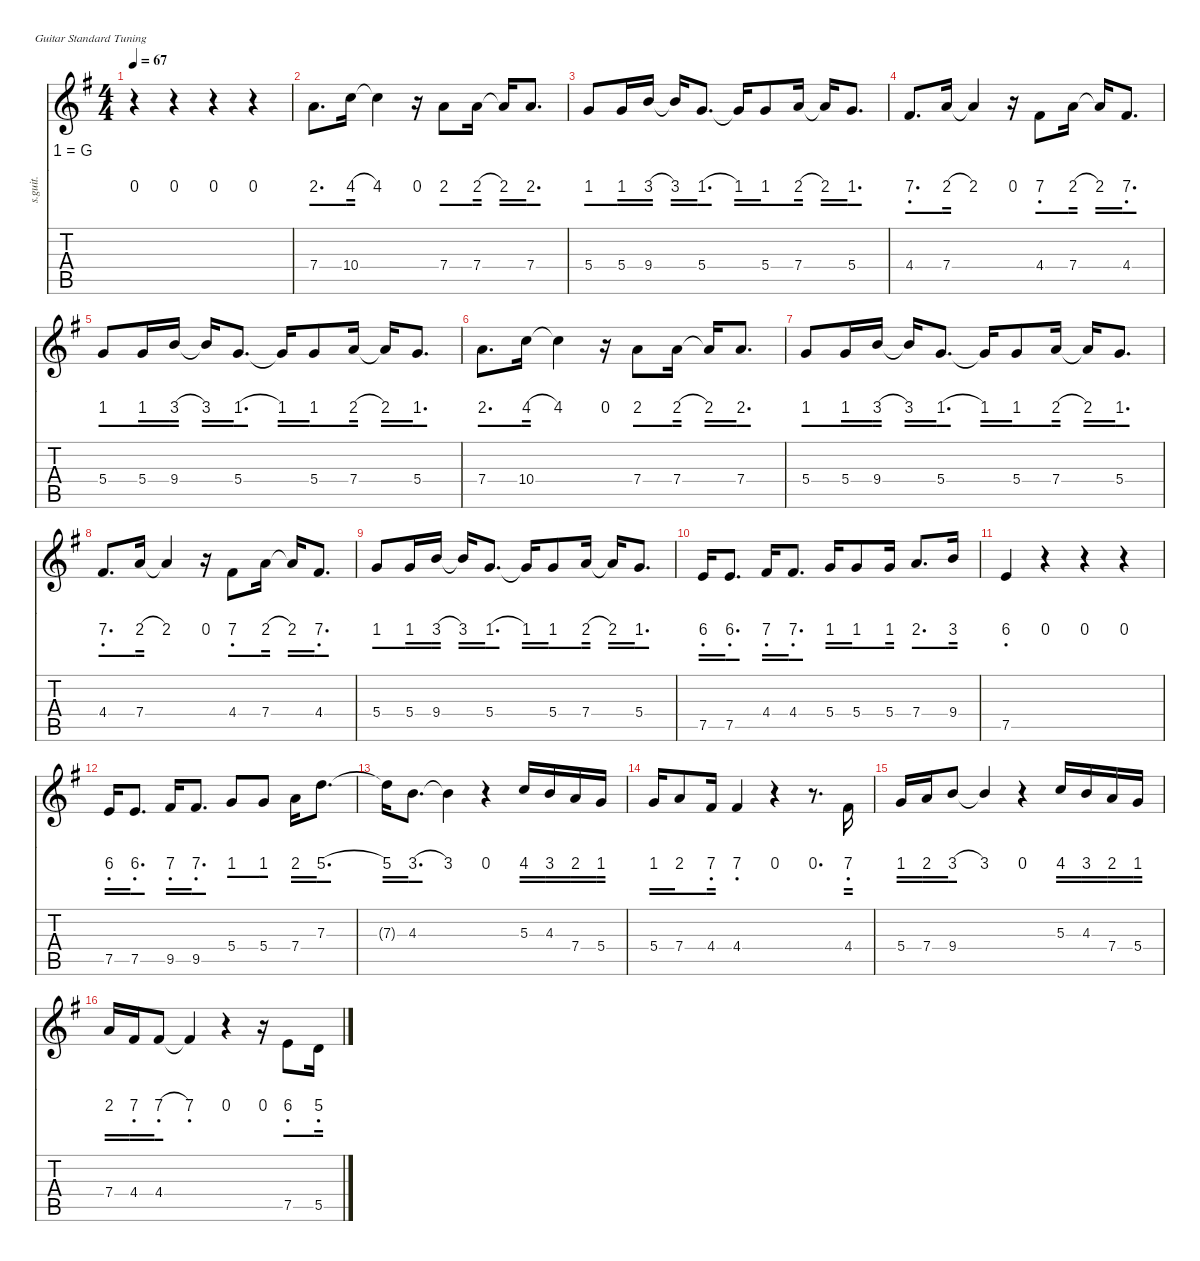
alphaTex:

\defaultSystemsLayout 4
\hideDynamics
\bracketExtendMode nobrackets
\chordDiagramsInScore
\track ("Steel Guitar" "s.guit.") {defaultSystemsLayout 4 instrument acousticguitarsteel}
\staff {score tabs numbered}
\tuning (E4 B3 G3 D3 A2 E2)
\ts (4 4)
\tempo 67
\clef g2
\ks g
r.4{dy mf instrument acousticguitarsteel beam Down} r.4{beam Down} r.4{beam Down} r.4{beam Down} |
7.4{acc forcenatural}.8{d beam Down} 10.4{acc forcenatural}.16{beam Down} 10.4{t acc forcenatural}.4{beam Down} r.16{beam Down} 7.4{acc forcenatural}.8{beam Up} 7.4{acc forcenatural}.16{beam Up} 7.4{t acc forcenatural}.16{beam Up} 7.4{acc forcenatural}.8{d beam Up} |
5.4{acc forcenatural}.8{beam Up} 5.4{acc forcenatural}.16{beam Up} 9.4{acc forcenatural}.16{beam Up} 9.4{t acc forcenatural}.16{beam Up} 5.4{acc forcenatural}.8{d beam Up} 5.4{t acc forcenatural}.16{beam Up} 5.4{acc forcenatural}.8{beam Up} 7.4{acc forcenatural}.16{beam Up} 7.4{t acc forcenatural}.16{beam Up} 5.4{acc forcenatural}.8{d beam Up} |
4.4{acc #}.8{d beam Up} 7.4{acc forcenatural}.16{beam Up} 7.4{t acc forcenatural}.4{beam Up} r.16{beam Down} 4.4{acc #}.8{beam Up} 7.4{acc forcenatural}.16{beam Up} 7.4{t acc forcenatural}.16{beam Up} 4.4{acc #}.8{d beam Up} |
5.4{acc forcenatural}.8{beam Up} 5.4{acc forcenatural}.16{beam Up} 9.4{acc forcenatural}.16{beam Up} 9.4{t acc forcenatural}.16{beam Up} 5.4{acc forcenatural}.8{d beam Up} 5.4{t acc forcenatural}.16{beam Up} 5.4{acc forcenatural}.8{beam Up} 7.4{acc forcenatural}.16{beam Up} 7.4{t acc forcenatural}.16{beam Up} 5.4{acc forcenatural}.8{d beam Up} |
7.4{acc forcenatural}.8{d beam Down} 10.4{acc forcenatural}.16{beam Down} 10.4{t acc forcenatural}.4{beam Down} r.16{beam Down} 7.4{acc forcenatural}.8{beam Up} 7.4{acc forcenatural}.16{beam Up} 7.4{t acc forcenatural}.16{beam Up} 7.4{acc forcenatural}.8{d beam Up} |
5.4{acc forcenatural}.8{beam Up} 5.4{acc forcenatural}.16{beam Up} 9.4{acc forcenatural}.16{beam Up} 9.4{t acc forcenatural}.16{beam Up} 5.4{acc forcenatural}.8{d beam Up} 5.4{t acc forcenatural}.16{beam Up} 5.4{acc forcenatural}.8{beam Up} 7.4{acc forcenatural}.16{beam Up} 7.4{t acc forcenatural}.16{beam Up} 5.4{acc forcenatural}.8{d beam Up} |
4.4{acc #}.8{d beam Up} 7.4{acc forcenatural}.16{beam Up} 7.4{t acc forcenatural}.4{beam Up} r.16{beam Down} 4.4{acc #}.8{beam Up} 7.4{acc forcenatural}.16{beam Up} 7.4{t acc forcenatural}.16{beam Up} 4.4{acc #}.8{d beam Up} |
5.4{acc forcenatural}.8{beam Up} 5.4{acc forcenatural}.16{beam Up} 9.4{acc forcenatural}.16{beam Up} 9.4{t acc forcenatural}.16{beam Up} 5.4{acc forcenatural}.8{d beam Up} 5.4{t acc forcenatural}.16{beam Up} 5.4{acc forcenatural}.8{beam Up} 7.4{acc forcenatural}.16{beam Up} 7.4{t acc forcenatural}.16{beam Up} 5.4{acc forcenatural}.8{d beam Up} |
7.5{acc forcenatural}.16{beam Up} 7.5{acc forcenatural}.8{d beam Up} 4.4{acc #}.16{beam Up} 4.4{acc #}.8{d beam Up} 5.4{acc forcenatural}.16{beam Up} 5.4{acc forcenatural}.8{beam Up} 5.4{acc forcenatural}.16{beam Up} 7.4{acc forcenatural}.8{d beam Up} 9.4{acc forcenatural}.16{beam Up} |
7.5{acc forcenatural}.4{beam Up} r.4{beam Down} r.4{beam Down} r.4{beam Down} |
7.5{acc forcenatural}.16{beam Up} 7.5{acc forcenatural}.8{d beam Up} 9.5{acc #}.16{beam Up} 9.5{acc #}.8{d beam Up} 5.4{acc forcenatural}.8{beam Up} 5.4{acc forcenatural}.8{beam Up} 7.4{acc forcenatural}.16{beam Down} 7.3{acc forcenatural}.8{d beam Down} |
7.3{t acc forcenatural}.16{beam Down} 4.3{acc forcenatural}.8{d beam Down} 4.3{t acc forcenatural}.4{beam Down} r.4{beam Down} 5.3{acc forcenatural}.16{beam Up} 4.3{acc forcenatural}.16{beam Up} 7.4{acc forcenatural}.16{beam Up} 5.4{acc forcenatural}.16{beam Up} |
5.4{acc forcenatural}.16{beam Up} 7.4{acc forcenatural}.8{beam Up} 4.4{acc #}.16{beam Up} 4.4{acc #}.4{beam Up} r.4{beam Down} r.8{d beam Down} 4.4{acc #}.16{beam Up} |
5.4{acc forcenatural}.16{beam Up} 7.4{acc forcenatural}.16{beam Up} 9.4{acc forcenatural}.8{beam Up} 9.4{t acc forcenatural}.4{beam Up} r.4{beam Down} 5.3{acc forcenatural}.16{beam Up} 4.3{acc forcenatural}.16{beam Up} 7.4{acc forcenatural}.16{beam Up} 5.4{acc forcenatural}.16{beam Up} |
7.4{acc forcenatural}.16{beam Up} 4.4{acc #}.16{beam Up} 4.4{acc #}.8{beam Up} 4.4{t acc #}.4{beam Up} r.4{beam Down} r.16{beam Down} 7.5{acc forcenatural}.8{beam Up} 5.5{acc forcenatural}.16{beam Up}
